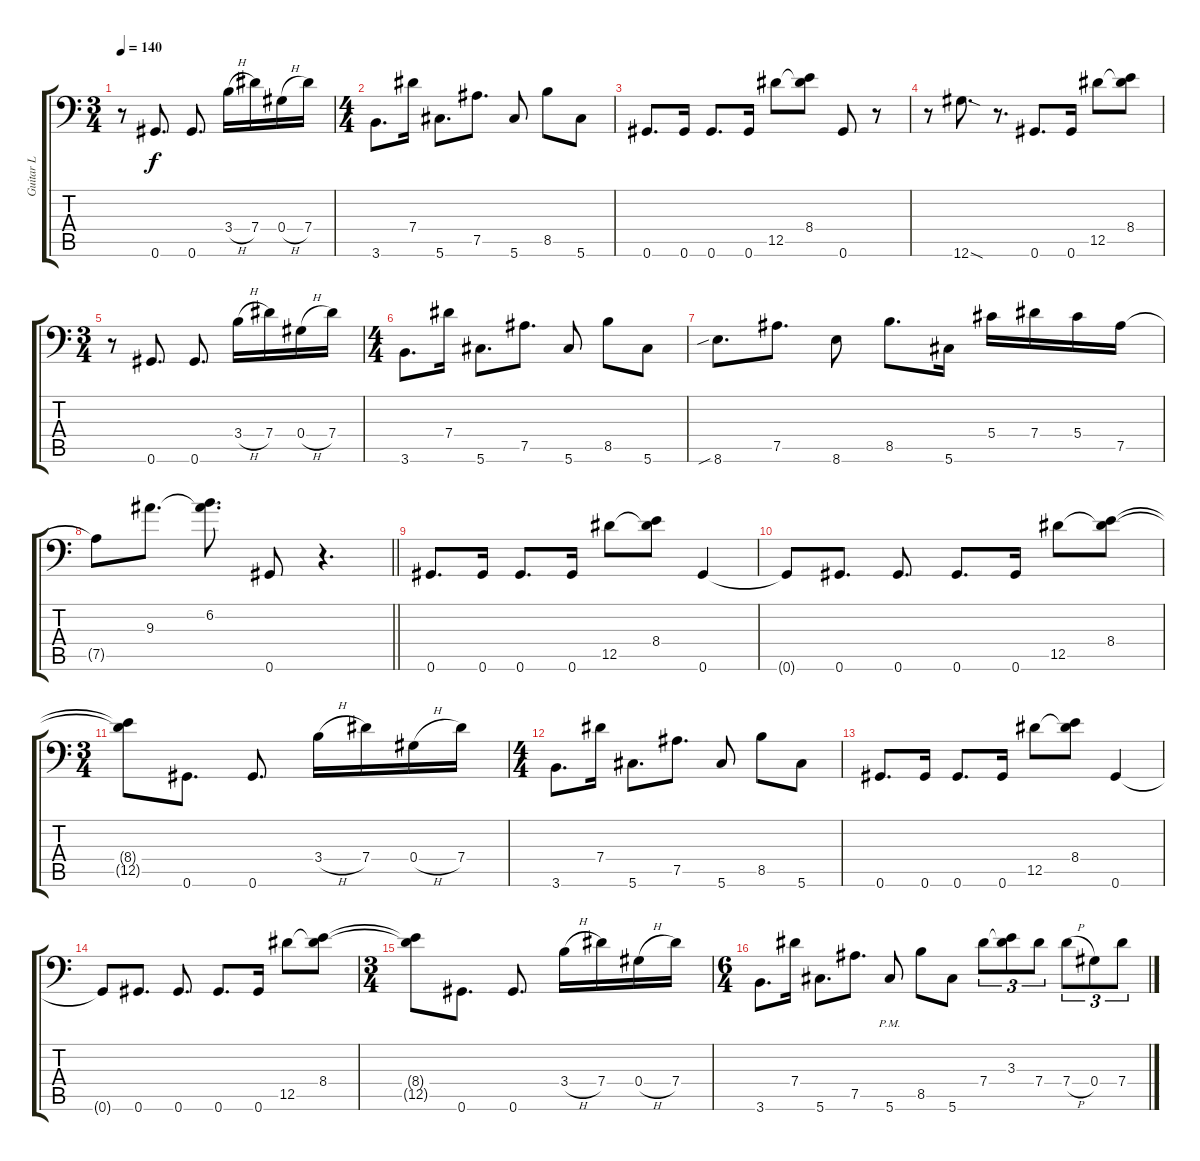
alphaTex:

\track ("Guitar L" "Guitar L") {instrument distortionguitar}
\staff {score tabs}
\tuning (Bb3 F3 Db3 Ab2 Eb2 Ab1) {hide}
\ts (3 4)
\tempo 140
\clef f4
\ks c
r.8{dy f} 0.6.8{d} 0.6.8{d} 3.4{h}.16 7.4.16 0.4{h}.16 7.4.16 |
\ts (4 4)
3.6.8{d} 7.4.16 5.6.8{d} 7.5.8{d} 5.6.8 8.5.8 5.6.8 |
0.6.8{d} 0.6.16 0.6.8{d} 0.6.16 12.5.8 (8.4 12.5{t}).8 0.6.8 r.8 |
r.8 12.6{sod}.8{d} r.8{d} 0.6.8{d} 0.6.16 12.5.8 (8.4 12.5{t}).8 |
\ts (3 4)
r.8 0.6.8{d} 0.6.8{d} 3.4{h}.16 7.4.16 0.4{h}.16 7.4.16 |
\ts (4 4)
3.6.8{d} 7.4.16 5.6.8{d} 7.5.8{d} 5.6.8 8.5.8 5.6.8 |
8.6{sib}.8{d} 7.5.8{d} 8.6.8 8.5.8{d} 5.6.16 5.4.16 7.4.16 5.4.16 7.5.16 |
\barLineRight lightlight
7.5{t}.8 9.3.8{d} (6.2 9.3{t}).8{d} 0.6.8 r.4{d} |
0.6.8{d} 0.6.16 0.6.8{d} 0.6.16 12.5.8 (8.4 12.5{t}).8 0.6.4 |
0.6{t}.8 0.6.8{d} 0.6.8{d} 0.6.8{d} 0.6.16 12.5.8 (8.4 12.5{t}).8 |
\ts (3 4)
(8.4{t} 12.5{t}).8 0.6.8{d} 0.6.8{d} 3.4{h}.16 7.4.16 0.4{h}.16 7.4.16 |
\ts (4 4)
3.6.8{d} 7.4.16 5.6.8{d} 7.5.8{d} 5.6.8 8.5.8 5.6.8 |
0.6.8{d} 0.6.16 0.6.8{d} 0.6.16 12.5.8 (8.4 12.5{t}).8 0.6.4 |
0.6{t}.8 0.6.8{d} 0.6.8{d} 0.6.8{d} 0.6.16 12.5.8 (8.4 12.5{t}).8 |
\ts (3 4)
(8.4{t} 12.5{t}).8 0.6.8{d} 0.6.8{d} 3.4{h}.16 7.4.16 0.4{h}.16 7.4.16 |
\ts (6 4)
3.6.8{d} 7.4.16 5.6.8{d} 7.5.8{d} 5.6{pm}.8 8.5.8 5.6.8 7.4.8{tu (3 2)} (3.3 7.4{t}).8{tu (3 2)} 7.4.8{tu (3 2)} 7.4{h}.8{tu (3 2)} 0.4.8{tu (3 2)} 7.4.8{tu (3 2)}
